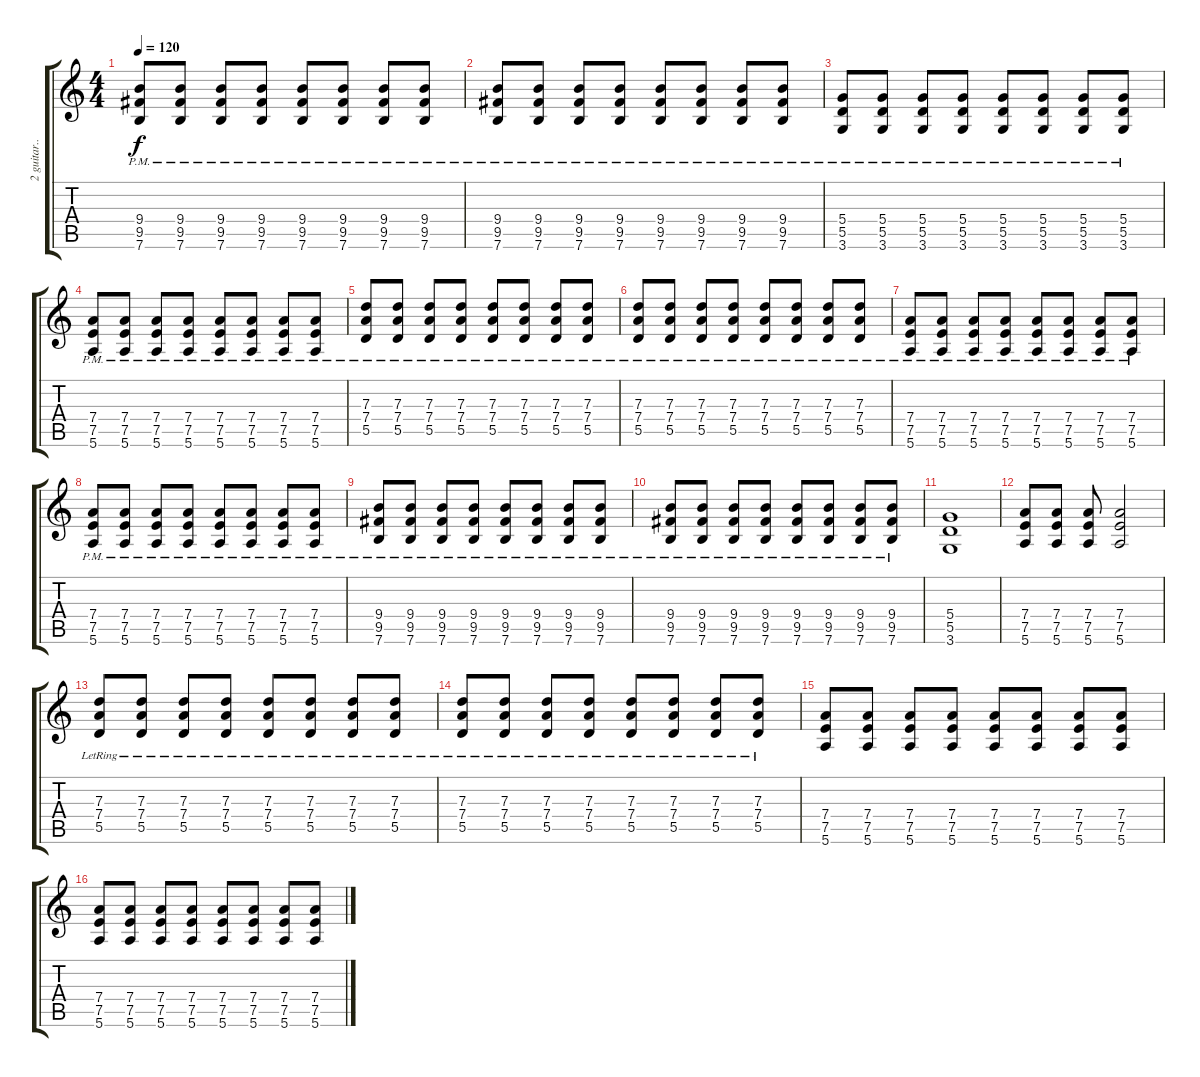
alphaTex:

\track ("2 guitar....... mirul" "2 guitar..") {instrument overdrivenguitar}
\staff {score tabs}
\tuning (E4 B3 G3 D3 A2 E2) {hide}
\ts (4 4)
\tempo 120
\clef g2
\ks c
(9.4{pm} 9.5{pm} 7.6{pm}).8{dy f} (9.4{pm} 9.5{pm} 7.6{pm}).8 (9.4{pm} 9.5{pm} 7.6{pm}).8 (9.4{pm} 9.5{pm} 7.6{pm}).8 (9.4{pm} 9.5{pm} 7.6{pm}).8 (9.4{pm} 9.5{pm} 7.6{pm}).8 (9.4{pm} 9.5{pm} 7.6{pm}).8 (9.4{pm} 9.5{pm} 7.6{pm}).8 |
(9.4{pm} 9.5{pm} 7.6{pm}).8 (9.4{pm} 9.5{pm} 7.6{pm}).8 (9.4{pm} 9.5{pm} 7.6{pm}).8 (9.4{pm} 9.5{pm} 7.6{pm}).8 (9.4{pm} 9.5{pm} 7.6{pm}).8 (9.4{pm} 9.5{pm} 7.6{pm}).8 (9.4{pm} 9.5{pm} 7.6{pm}).8 (9.4{pm} 9.5{pm} 7.6{pm}).8 |
(5.4{pm} 5.5{pm} 3.6{pm}).8 (5.4{pm} 5.5{pm} 3.6{pm}).8 (5.4{pm} 5.5{pm} 3.6{pm}).8 (5.4{pm} 5.5{pm} 3.6{pm}).8 (5.4{pm} 5.5{pm} 3.6{pm}).8 (5.4{pm} 5.5{pm} 3.6{pm}).8 (5.4{pm} 5.5{pm} 3.6{pm}).8 (5.4{pm} 5.5{pm} 3.6{pm}).8 |
(7.4{pm} 7.5{pm} 5.6{pm}).8 (7.4{pm} 7.5{pm} 5.6{pm}).8 (7.4{pm} 7.5{pm} 5.6{pm}).8 (7.4{pm} 7.5{pm} 5.6{pm}).8 (7.4{pm} 7.5{pm} 5.6{pm}).8 (7.4{pm} 7.5{pm} 5.6{pm}).8 (7.4{pm} 7.5{pm} 5.6{pm}).8 (7.4{pm} 7.5{pm} 5.6{pm}).8 |
(7.3{pm} 7.4{pm} 5.5{pm}).8 (7.3{pm} 7.4{pm} 5.5{pm}).8 (7.3{pm} 7.4{pm} 5.5{pm}).8 (7.3{pm} 7.4{pm} 5.5{pm}).8 (7.3{pm} 7.4{pm} 5.5{pm}).8 (7.3{pm} 7.4{pm} 5.5{pm}).8 (7.3{pm} 7.4{pm} 5.5{pm}).8 (7.3{pm} 7.4{pm} 5.5{pm}).8 |
(7.3{pm} 7.4{pm} 5.5{pm}).8 (7.3{pm} 7.4{pm} 5.5{pm}).8 (7.3{pm} 7.4{pm} 5.5{pm}).8 (7.3{pm} 7.4{pm} 5.5{pm}).8 (7.3{pm} 7.4{pm} 5.5{pm}).8 (7.3{pm} 7.4{pm} 5.5{pm}).8 (7.3{pm} 7.4{pm} 5.5{pm}).8 (7.3{pm} 7.4{pm} 5.5{pm}).8 |
(7.4{pm} 7.5{pm} 5.6{pm}).8 (7.4{pm} 7.5{pm} 5.6{pm}).8 (7.4{pm} 7.5{pm} 5.6{pm}).8 (7.4{pm} 7.5{pm} 5.6{pm}).8 (7.4{pm} 7.5{pm} 5.6{pm}).8 (7.4{pm} 7.5{pm} 5.6{pm}).8 (7.4{pm} 7.5{pm} 5.6{pm}).8 (7.4{pm} 7.5{pm} 5.6{pm}).8 |
(7.4{pm} 7.5{pm} 5.6{pm}).8 (7.4{pm} 7.5{pm} 5.6{pm}).8 (7.4{pm} 7.5{pm} 5.6{pm}).8 (7.4{pm} 7.5{pm} 5.6{pm}).8 (7.4{pm} 7.5{pm} 5.6{pm}).8 (7.4{pm} 7.5{pm} 5.6{pm}).8 (7.4{pm} 7.5{pm} 5.6{pm}).8 (7.4{pm} 7.5{pm} 5.6{pm}).8 |
(9.4{pm} 9.5{pm} 7.6{pm}).8 (9.4{pm} 9.5{pm} 7.6{pm}).8 (9.4{pm} 9.5{pm} 7.6{pm}).8 (9.4{pm} 9.5{pm} 7.6{pm}).8 (9.4{pm} 9.5{pm} 7.6{pm}).8 (9.4{pm} 9.5{pm} 7.6{pm}).8 (9.4{pm} 9.5{pm} 7.6{pm}).8 (9.4{pm} 9.5{pm} 7.6{pm}).8 |
(9.4{pm} 9.5{pm} 7.6{pm}).8 (9.4{pm} 9.5{pm} 7.6{pm}).8 (9.4{pm} 9.5{pm} 7.6{pm}).8 (9.4{pm} 9.5{pm} 7.6{pm}).8 (9.4{pm} 9.5{pm} 7.6{pm}).8 (9.4{pm} 9.5{pm} 7.6{pm}).8 (9.4{pm} 9.5{pm} 7.6{pm}).8 (9.4{pm} 9.5{pm} 7.6{pm}).8 |
(5.4 5.5 3.6).1{volume 11} |
(7.4 7.5 5.6).8 (7.4 7.5 5.6).8 (7.4 7.5 5.6).8 (7.4 7.5 5.6).2 |
(7.3{lr} 7.4{lr} 5.5{lr}).8 (7.3{lr} 7.4{lr} 5.5{lr}).8 (7.3{lr} 7.4{lr} 5.5{lr}).8 (7.3{lr} 7.4{lr} 5.5{lr}).8 (7.3{lr} 7.4{lr} 5.5{lr}).8 (7.3{lr} 7.4{lr} 5.5{lr}).8 (7.3{lr} 7.4{lr} 5.5{lr}).8 (7.3{lr} 7.4{lr} 5.5{lr}).8 |
(7.3{lr} 7.4{lr} 5.5{lr}).8 (7.3{lr} 7.4{lr} 5.5{lr}).8 (7.3{lr} 7.4{lr} 5.5{lr}).8 (7.3{lr} 7.4{lr} 5.5{lr}).8 (7.3{lr} 7.4{lr} 5.5{lr}).8 (7.3{lr} 7.4{lr} 5.5{lr}).8 (7.3{lr} 7.4{lr} 5.5{lr}).8 (7.3{lr} 7.4{lr} 5.5{lr}).8 |
(7.4 7.5 5.6).8 (7.4 7.5 5.6).8 (7.4 7.5 5.6).8 (7.4 7.5 5.6).8 (7.4 7.5 5.6).8 (7.4 7.5 5.6).8 (7.4 7.5 5.6).8 (7.4 7.5 5.6).8 |
(7.4 7.5 5.6).8 (7.4 7.5 5.6).8 (7.4 7.5 5.6).8 (7.4 7.5 5.6).8 (7.4 7.5 5.6).8 (7.4 7.5 5.6).8 (7.4 7.5 5.6).8 (7.4 7.5 5.6).8
